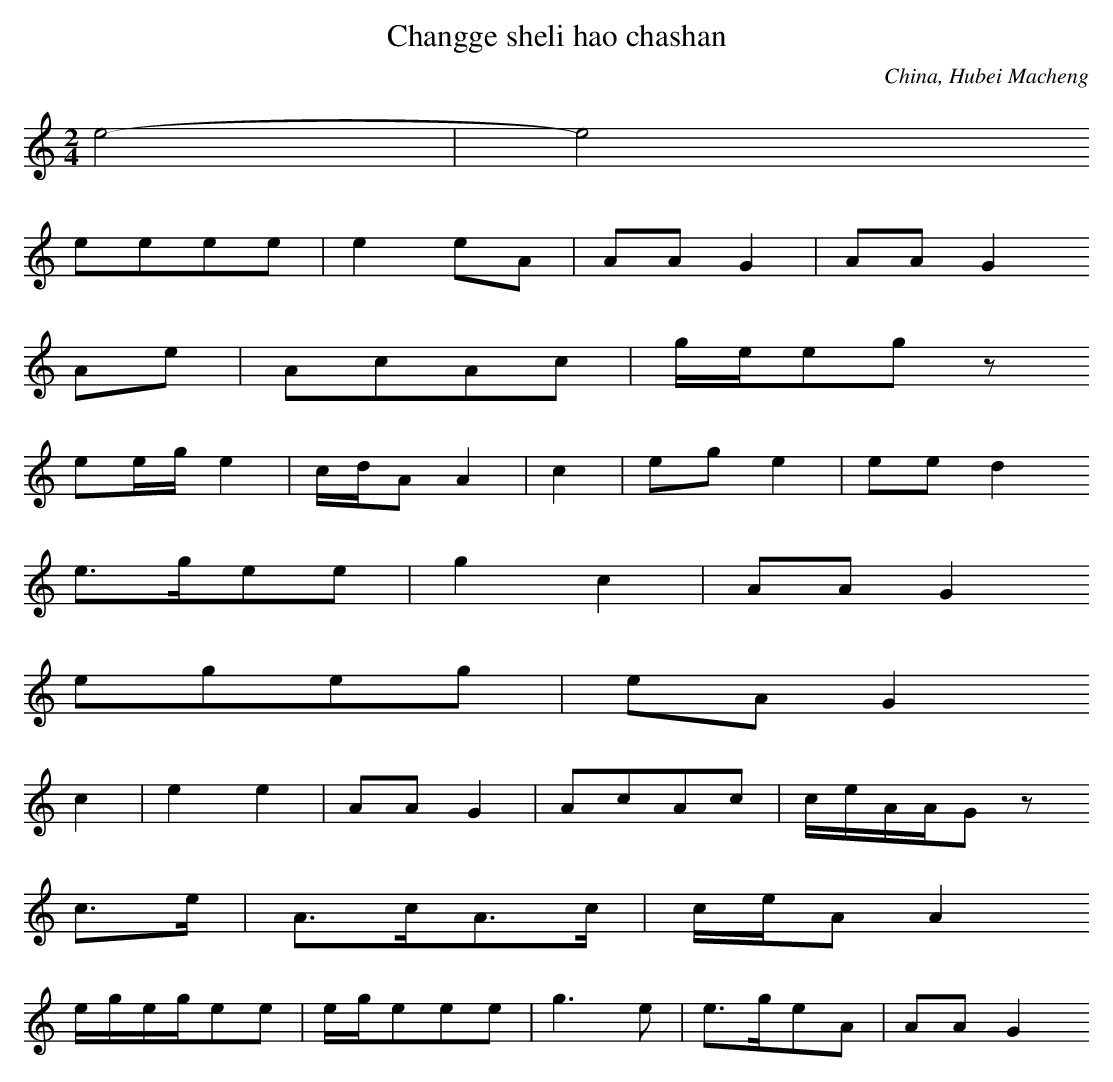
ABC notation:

X:1
T: Changge sheli hao chashan
O: China, Hubei Macheng
M: 2/4
L: 1/16
K: C
e8- | e8
e2e2e2e2 | e4e2A2 | A2A2G4 | A2A2G4
A2e2 | A2c2A2c2 | gee2g2z2
e2ege4 | cdA2A4 | c4 | e2g2e4 | e2e2d4
e3ge2e2 | g4c4 | A2A2G4
e2g2e2g2 | e2A2G4
c4 | e4e4 | A2A2G4 | A2c2A2c2 | ceAAG2z2
c3e | A3cA3c | ceA2A4
egege2e2 | ege2e2e2 | g6e2 | e3ge2A2 | A2A2G4
